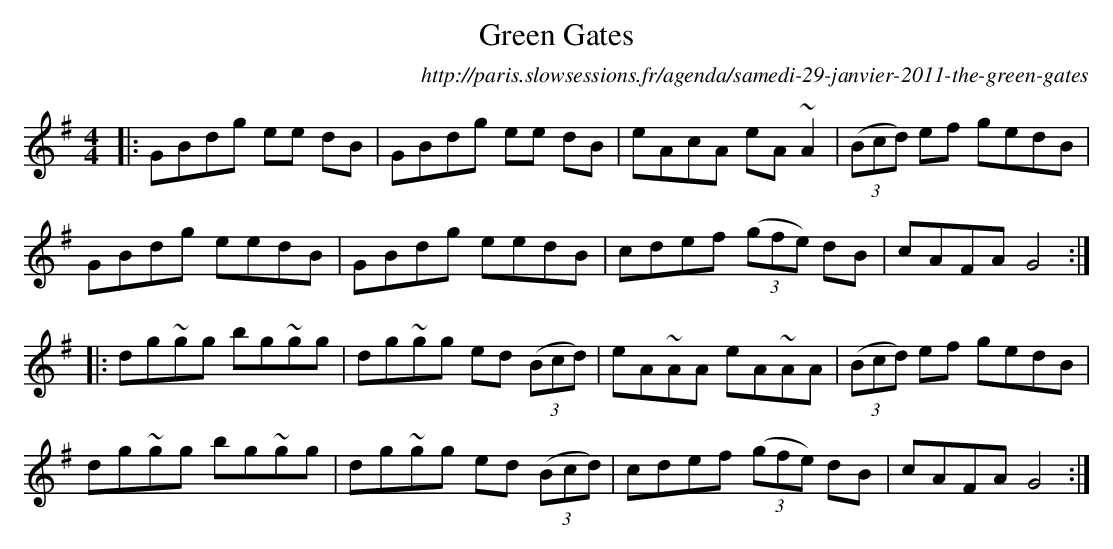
X:1
T:Green Gates
O:http://paris.slowsessions.fr/agenda/samedi-29-janvier-2011-the-green-gates
M: 4/4
L: 1/8
K: G
|: GBdg ee dB | GBdg ee dB | eAcA eA ~A2 | ((3Bcd ) ef gedB |
  GBdg eedB | GBdg eedB | cdef ((3gfe) dB | cAFA G4 :|
|: dg~gg bg~gg | dg~gg ed ((3Bcd) | eA~AA eA~AA | ((3Bcd) ef gedB |
  dg~gg bg~gg | dg~gg ed ((3Bcd)| cdef ((3gfe) dB | cAFA G4 :|
